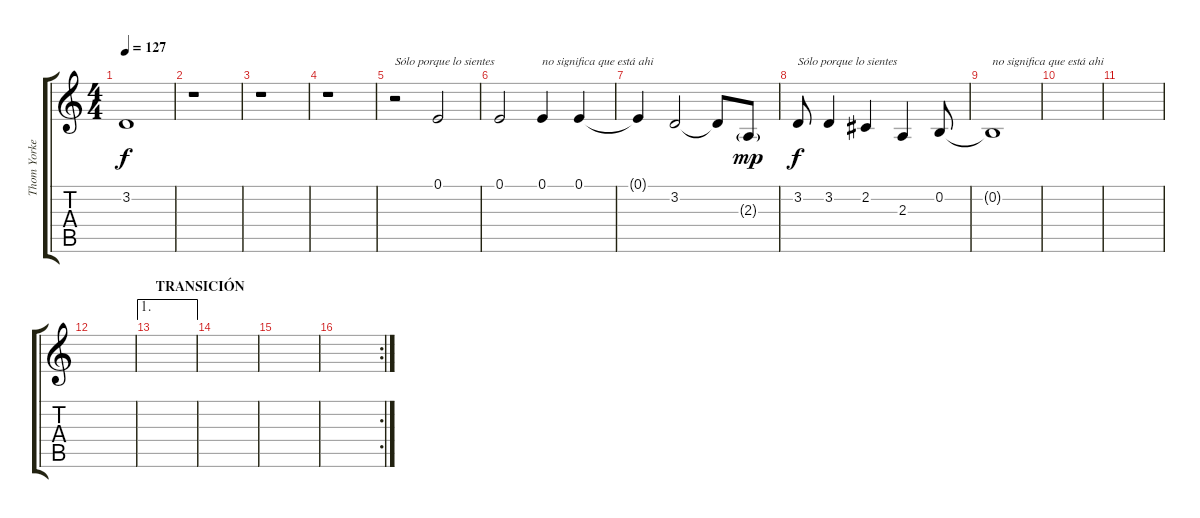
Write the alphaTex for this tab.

\track ("Thom Yorke (voz)" "Thom Yorke") {instrument lead8bassandlead}
\staff {score tabs}
\tuning (E4 B3 G3 D3 A2 E2) {hide}
\ts (4 4)
\tempo 127
\clef g2
\ks c
3.2{t}.1{dy f} |
r.1 |
r.1 |
r.1 |
r.2{txt "Sólo porque lo sientes"} 0.1.2 |
0.1.2 0.1.4{txt "no significa que está ahi"} 0.1.4 |
0.1{t}.4 3.2.2 3.2{t}.8 2.3{g}.8{dy mp} |
3.2.8{txt "Sólo porque lo sientes" dy f} 3.2.4 2.2.4 2.3.4 0.2.8 |
0.2{t}.1{txt "no significa que está ahi"} |
|
|
|
\ae 1
\section ("" "TRANSICIÓN")
|
|
|
\rc 2
